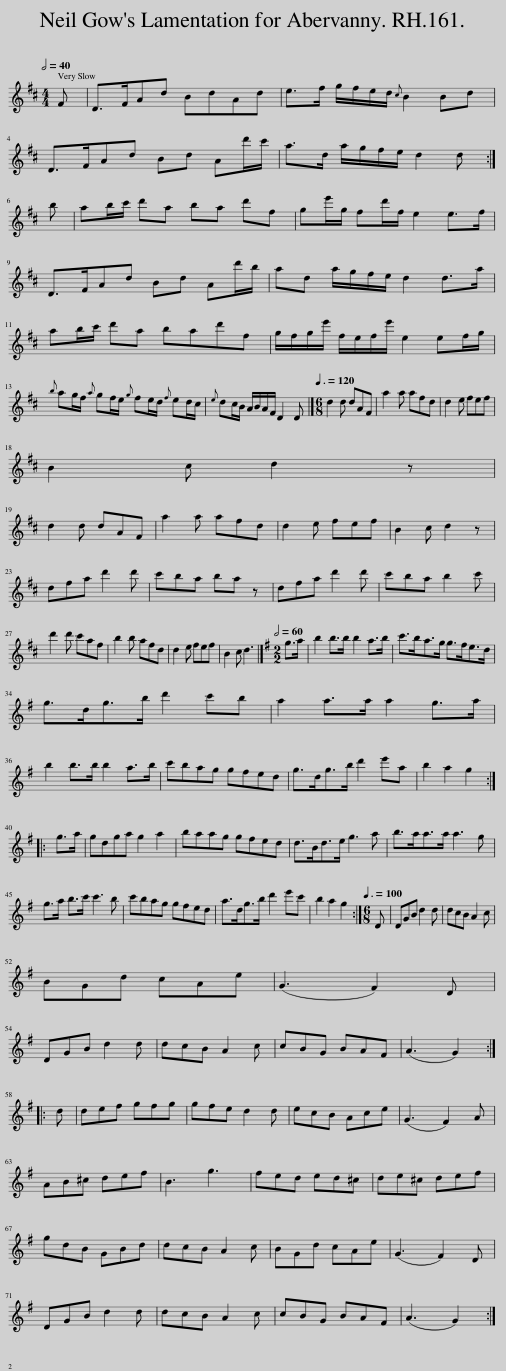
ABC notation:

X:1
L:1/8
Q:1/2=40
M:4/4
I:linebreak $
K:D
V:1 treble
V:1
 F | D>FAd BdAd | e>f g/f/e/d/{c} B2 Bd |$ D>FAd Bd Ad'/c'/ | a>d a/g/f/e/ d2 d :|$ %5
 b | ab/c'/ d'a ba d'f | ge'/g/ fd'/f/ e2 e>f |$ D>FAd Bd Ad'/b/ | ad a/g/f/e/ d2 d>a |$ %10
 ab/c'/ d'a bad'f | g/f/g/e'/ f/e/f/e'/ e2 ef/g/ |${b} ag/f/{a} gf/e/{g} fe/d/{f} ed/c/ |{e} dc/B/ A/B/A/F/ D2 D |][M:6/8][Q:3/8=120] d2 d dAF | %15
 a2 a afd | d2 e fef |$ B2 c d2 z |$ d2 d dAF | a2 a afd | %20
 d2 e fef | B2 c d2 z |$ dfa d'2 d' | c'ba ba z | dfa d'2 d' | %25
 c'ba b2 c' |$ d'2 d' c'af | b2 b afd | d2 e fef | B2 c d3 |] %30
[K:G][M:2/2][Q:1/2=60] g>a | b2 b>b b2 a>b | c'>ba>g g>fe>d |$ g>dg>b d'2 c'b | a2 a>a a2 g>a |$ %35
 b2 b>b b2 a>b | c'bag gfed | g>dg>b d'2 e'a | b2 a2 g2 ::$ g>a | %40
 gdga g2 a2 | baag gfed | d>Bd>e g3 a | b>aa>a a3 g |$ g>a b>c' c'3 b | %45
 c'bag gfed | a>dg>b d'2 e'c' | b2 a2 g2 :|[M:6/8][Q:3/8=100] D | DGB d2 d | %50
 dcB A2 c |$ BGd cAe | (G3 F2) D |$ DGB d2 d | dcB A2 c | %55
 cBG BAF | (A3 G2) ::$ d | def gfg | gfe d2 d | %60
 ecB Ace | (G3 F2) A |$ AB^c def | B3 g3 | fed ed^c | %65
 de^c def |$ gdB GBd | dcB A2 c | BGd cAe | (G3 F2) D |$ %70
 DGB d2 d | dcB A2 c | cBG BAF | (A3 G2) :| %74
